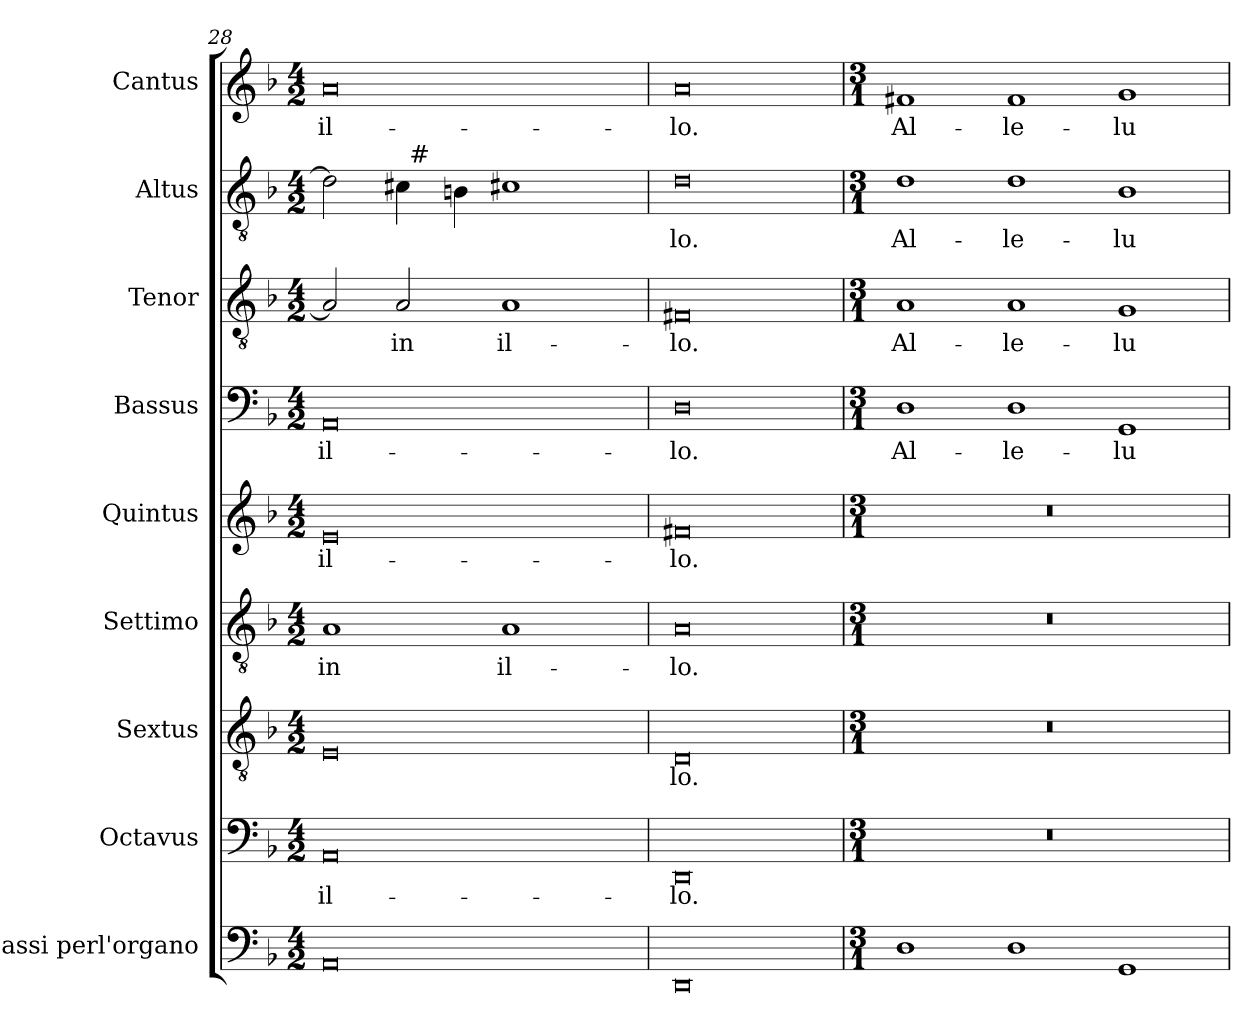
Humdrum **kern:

**kern	**kern	**text	**kern	**text	**kern	**text	**kern	**text	**kern	**text	**kern	**text	**kern	**text	**kern	**text
*part9	*part8	*part8	*part7	*part7	*part6	*part6	*part5	*part5	*part4	*part4	*part3	*part3	*part2	*part2	*part1	*part1
*staff9	*staff8	*staff8	*staff7	*staff7	*staff6	*staff6	*staff5	*staff5	*staff4	*staff4	*staff3	*staff3	*staff2	*staff2	*staff1	*staff1
*I"Bassi perl'organo	*I"Octavus	*	*I"Sextus	*	*I"Settimo	*	*I"Quintus	*	*I"Bassus	*	*I"Tenor	*	*I"Altus	*	*I"Cantus	*
*	*	*	*	*	*	*	*	*	*I'B.	*	*I'T.	*	*I'A.	*	*I'C.	*
*clefF4	*clefF4	*	*clefGv2	*	*clefGv2	*	*clefG2	*	*clefF4	*	*clefGv2	*	*clefGv2	*	*clefG2	*
*	*	*	*ITrd7c12	*	*ITrd7c12	*	*	*	*	*	*ITrd7c12	*	*ITrd7c12	*	*	*
*k[b-]	*k[b-]	*	*k[b-]	*	*k[b-]	*	*k[b-]	*	*k[b-]	*	*k[b-]	*	*k[b-]	*	*k[b-]	*
*d:	*d:	*	*d:	*	*d:	*	*d:	*	*d:	*	*d:	*	*d:	*	*d:	*
*M4/2	*M4/2	*	*M4/2	*	*M4/2	*	*M4/2	*	*M4/2	*	*M4/2	*	*M4/2	*	*M4/2	*
=28	=28	=28	=28	=28	=28	=28	=28	=28	=28	=28	=28	=28	=28	=28	=28	=28
!	!	!LO:LY:b	!	!	!	!LO:LY:b	!	!LO:LY:b	!	!LO:LY:b	!	!	!	!	!	!LO:LY:b
*	*	*	*	*	*	*	*	*	*	*	*	*	*^	*	*	*
0AA	0AA	il-	0EE	.	1AA	in	0e	il-	0AA	il-	2AA/]	.	2D\]	2ryy	.	0a	il-
!	!	!	!	!	!	!	!	!	!	!	!	!LO:LY:b	!	!	!	!	!
.	.	.	.	.	.	.	.	.	.	.	2AA/	in	4C#\	32ryy	.	.	.
!	!	!	!	!	!	!	!	!	!	!	!	!	!	!LO:TX:a:t=#	!	!	!
.	.	.	.	.	.	.	.	.	.	.	.	.	.	1ryy	.	.	.
.	.	.	.	.	.	.	.	.	.	.	.	.	4BBn\	.	.	.	.
!	!	!	!	!	!	!LO:LY:b	!	!	!	!	!	!LO:LY:b	!	!	!	!	!
.	.	.	.	.	1AA	il-	.	.	.	.	1AA	il-	1C#X	.	.	.	.
.	.	.	.	.	.	.	.	.	.	.	.	.	.	4...ryy	.	.	.
=29	=29	=29	=29	=29	=29	=29	=29	=29	=29	=29	=29	=29	=29	=29	=29	=29	=29
!	!	!LO:LY:b	!	!LO:LY:b	!	!LO:LY:b	!	!LO:LY:b	!	!LO:LY:b	!	!LO:LY:b	!	!	!LO:LY:b	!	!LO:LY:b
*	*	*	*	*	*	*	*	*	*	*	*	*	*v	*v	*	*	*
0DD	0DD	-lo.	0DD	-lo.	0AA	-lo.	0f#X	-lo.	0D	-lo.	0FF#X	-lo.	0D	-lo.	0a	-lo.
=30	=30	=30	=30	=30	=30	=30	=30	=30	=30	=30	=30	=30	=30	=30	=30	=30
*M3/1	*M3/1	*	*M3/1	*	*M3/1	*	*M3/1	*	*M3/1	*	*M3/1	*	*M3/1	*	*M3/1	*
!	!LO:N:vis=1	!	!LO:N:vis=1	!	!LO:N:vis=1	!	!LO:N:vis=1	!	!	!LO:LY:b	!	!LO:LY:b	!	!LO:LY:b	!	!LO:LY:b
1D	0.r	.	0.r	.	0.r	.	0.r	.	1D	Al-	1AA	Al-	1D	Al-	1f#X	Al-
!	!	!	!	!	!	!	!	!	!	!LO:LY:b	!	!LO:LY:b	!	!LO:LY:b	!	!LO:LY:b
1D	.	.	.	.	.	.	.	.	1D	-le-	1AA	-le-	1D	-le-	1f#	-le-
!	!	!	!	!	!	!	!	!	!	!LO:LY:b	!	!LO:LY:b	!	!LO:LY:b	!	!LO:LY:b
1GG	.	.	.	.	.	.	.	.	1GG	-lu-	1GG	-lu-	1BB-	-lu-	1g	-lu-
=	=	=	=	=	=	=	=	=	=	=	=	=	=	=	=	=
*-	*-	*-	*-	*-	*-	*-	*-	*-	*-	*-	*-	*-	*-	*-	*-	*-
